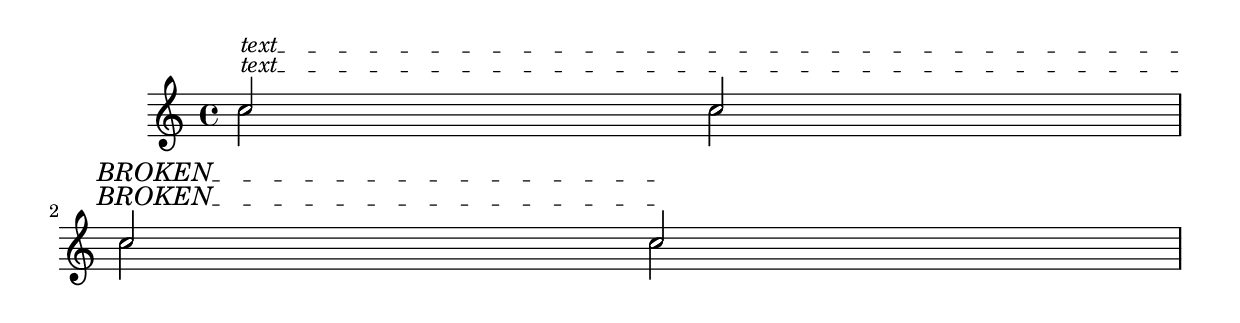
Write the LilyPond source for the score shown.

\header {

  texidoc = "The order of setting nested properties does not influence
  text spanner layout."

}

\version "2.19.21"

sample = \relative {
  c''2\startTextSpan c2 \break
  c2 c2 \stopTextSpan
}

<< {
  \override TextSpanner.bound-details.left-broken.text =
    \markup { \large "BROKEN" }
  \override TextSpanner.bound-details.left.text =
    \markup { "text" }
  \sample
} \\ {
  \override TextSpanner.bound-details.left.text =
    \markup { "text" }
  \override TextSpanner.bound-details.left-broken.text =
    \markup { \large "BROKEN" }
  \sample
} >>
